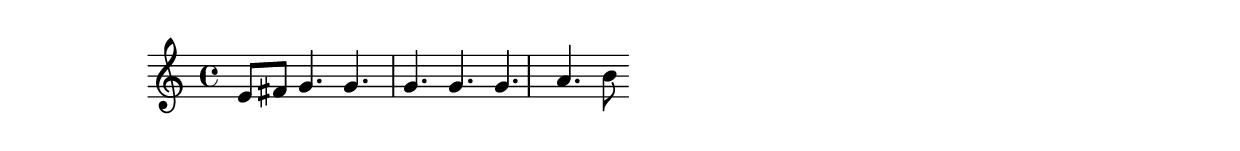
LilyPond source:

\score {
	\relative c'
		{ e8 fis8 g4. g4. g4. g4. g4. a4. b8 }
	\layout { }
	\midi { }
}